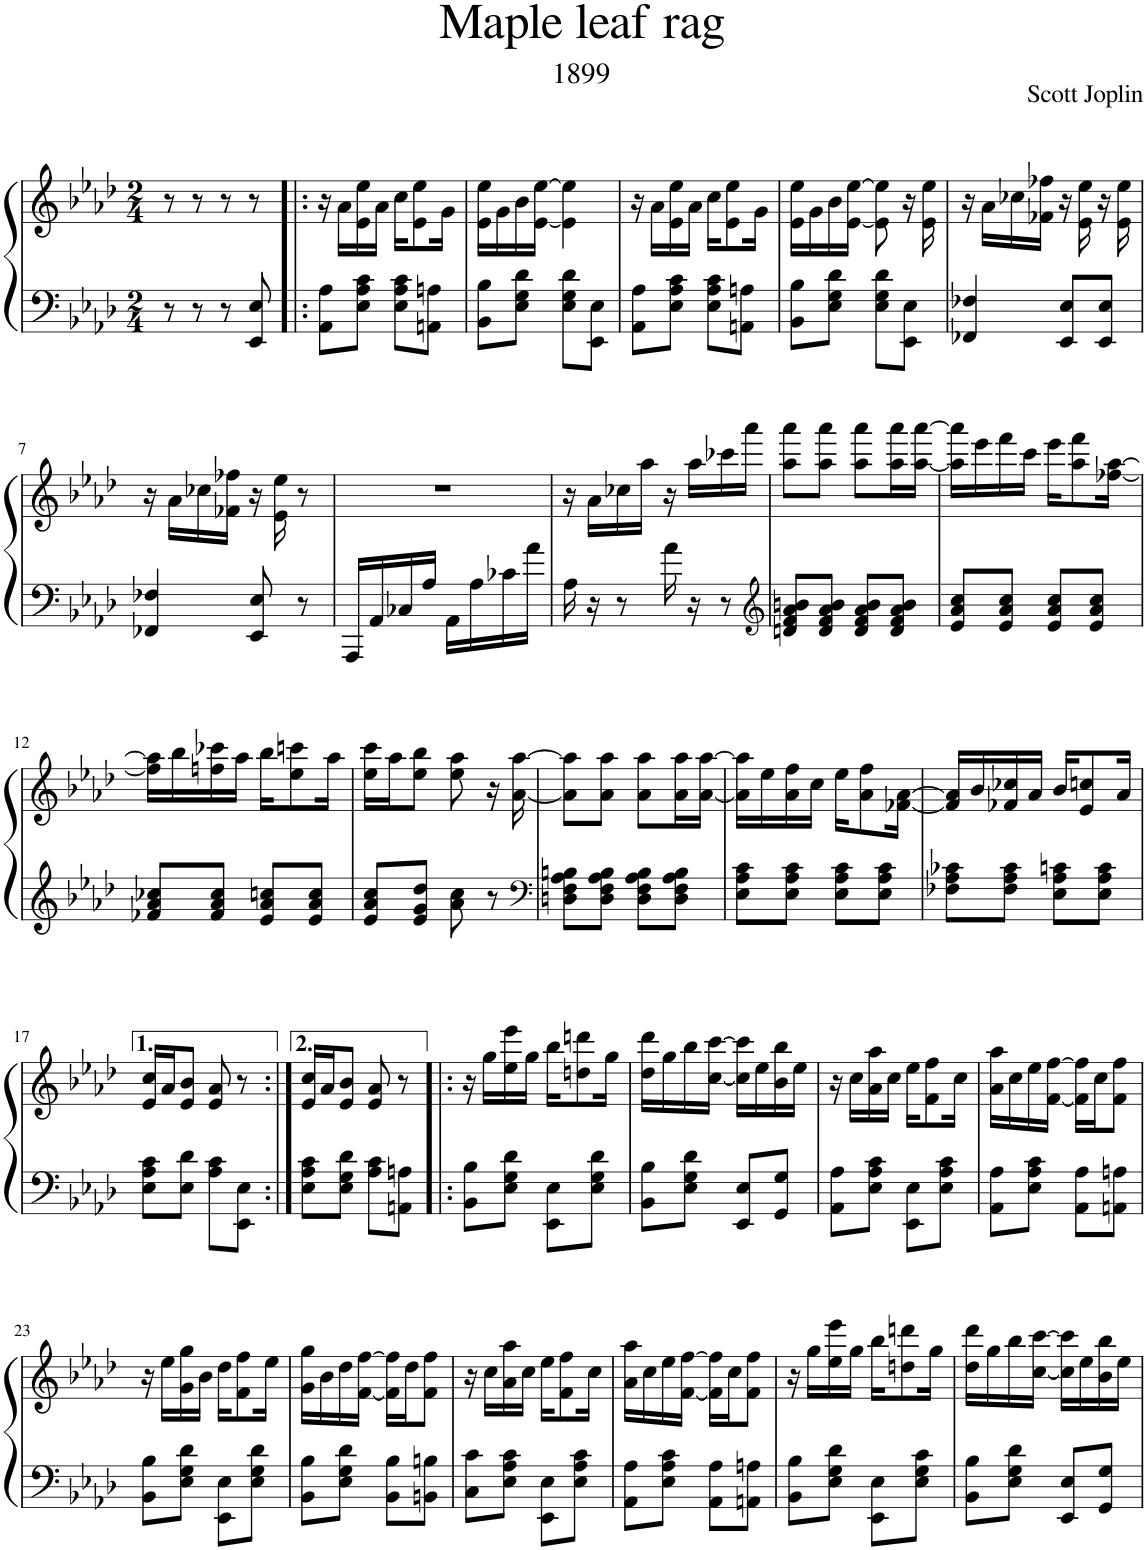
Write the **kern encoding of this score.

**kern	**kern
*part1	*part1
*staff2	*staff1
*I"Piano	*
*I'Pno.	*
*clefF4	*clefG2
*k[b-e-a-d-]	*k[b-e-a-d-]
*M2/4	*M2/4
=1	=1
8r	8r
8r	8r
8r	8r
8EE-/ 8E-/	8r
=2!|:	=2!|:
8AA-\ 8A-\L	16r
.	16a-\LL
8E-\ 8A-\ 8c\J	16e-\ 16ee-\
.	16a-\JJ
8E-\ 8A-\ 8c\L	16cc\KL
.	8e-\ 8ee-\
8AAn\ 8An\J	.
.	16g\Jk
=3	=3
8BB-\ 8B-\L	16e-\ 16ee-\LL
.	16g\
8E-\ 8G\ 8d-\J	16b-\
.	[16e-\ [16ee-\JJ
8E-\ 8G\ 8d-\L	4e-\] 4ee-\]
8EE-\ 8E-\J	.
=4	=4
8AA-\ 8A-\L	16r
.	16a-\LL
8E-\ 8A-\ 8c\J	16e-\ 16ee-\
.	16a-\JJ
8E-\ 8A-\ 8c\L	16cc\KL
.	8e-\ 8ee-\
8AAn\ 8An\J	.
.	16g\Jk
=5	=5
8BB-\ 8B-\L	16e-\ 16ee-\LL
.	16g\
8E-\ 8G\ 8d-\J	16b-\
.	[16e-\ [16ee-\JJ
8E-\ 8G\ 8d-\L	8e-\] 8ee-\]
8EE-\ 8E-\J	16r
.	16e-\ 16ee-\
=6	=6
4FF-X/ 4F-X/	16r
.	16a-\LL
.	16cc-X\
.	16f-X\ 16ff-X\JJ
8EE-/ 8E-/L	16r
.	16e-\ 16ee-\
8EE-/ 8E-/J	16r
.	16e-\ 16ee-\
!!LO:LB:g=z
=7	=7
4FF-X/ 4F-X/	16r
.	16a-\LL
.	16cc-X\
.	16f-X\ 16ff-X\JJ
8EE-/ 8E-/	16r
.	16e-\ 16ee-\
8r	8r
=8	=8
16AAA-/LL	2r
16AA-/	.
16C-X/	.
16A-/JJ	.
16AA-\LL	.
16A-\	.
16c-X\	.
16a-\JJ	.
=9	=9
16A-\	16r
16r	16a-\LL
8r	16cc-X\
.	16aa-\JJ
16a-\	16r
16r	16aa-\LL
8r	16ccc-X\
.	16aaa-\JJ
=10	=10
*clefG2	*
8dn/ 8f/ 8a-/ 8bn/L	8aa-\ 8aaa-\L
8d/ 8f/ 8a-/ 8b/J	8aa-\ 8aaa-\J
8d/ 8f/ 8a-/ 8b/L	8aa-\ 8aaa-\L
8d/ 8f/ 8a-/ 8b/J	16aa-\ 16aaa-\L
.	[16aa-\ [16aaa-\JJ
=11	=11
8e-/ 8a-/ 8cc/L	16aa-\] 16aaa-\]LL
.	16eee-\
8e-/ 8a-/ 8cc/J	16fff\
.	16ccc\JJ
8e-/ 8a-/ 8cc/L	16eee-\KL
.	8aa-\ 8fff\
8e-/ 8a-/ 8cc/J	.
.	[16ff-X\ [16aa-\Jk
!!LO:LB:g=z
=12	=12
8f-X/ 8a-/ 8cc-X/L	16ff-\] 16aa-\]LL
.	16bb-\
8f-/ 8a-/ 8cc-/J	16ffn\ 16ccc-X\
.	16aa-\JJ
8e-/ 8a-/ 8ccn/L	16bb-\KL
.	8ee-\ 8cccn\
8e-/ 8a-/ 8cc/J	.
.	16aa-\Jk
=13	=13
8e-/ 8a-/ 8cc/L	16ee-\ 16ccc\LL
.	16aa-\J
8e-/ 8g/ 8dd-/J	8ee-\ 8bb-\J
8a-\ 8cc\	8ee-\ 8aa-\
8r	16r
.	[16a-\ [16aa-\
=14	=14
*clefF4	*
8Dn\ 8F\ 8A-\ 8Bn\L	8a-\] 8aa-\]L
8D\ 8F\ 8A-\ 8B\J	8a-\ 8aa-\J
8D\ 8F\ 8A-\ 8B\L	8a-\ 8aa-\L
8D\ 8F\ 8A-\ 8B\J	16a-\ 16aa-\L
.	[16a-\ [16aa-\JJ
=15	=15
8E-\ 8A-\ 8c\L	16a-\] 16aa-\]LL
.	16ee-\
8E-\ 8A-\ 8c\J	16a-\ 16ff\
.	16cc\JJ
8E-\ 8A-\ 8c\L	16ee-\KL
.	8a-\ 8ff\
8E-\ 8A-\ 8c\J	.
.	[16f-X\ [16a-\Jk
=16	=16
8F-X\ 8A-\ 8c-X\L	16f-/] 16a-/]LL
.	16b-/
8F-\ 8A-\ 8c-\J	16f-X/ 16cc-X/
.	16a-/JJ
8E-\ 8A-\ 8cn\L	16b-/KL
.	8e-/ 8ccn/
8E-\ 8A-\ 8c\J	.
.	16a-/Jk
!!LO:LB:g=z
=17	=17
8E-\ 8A-\ 8c\L	16e-/ 16cc/LL
.	16a-/J
8E-\ 8d-\J	8e-/ 8b-/J
8A-\ 8c\L	8e-/ 8a-/
8EE-\ 8E-\J	8r
=18:|!	=18:|!
8E-\ 8A-\ 8c\L	16e-/ 16cc/LL
.	16a-/J
8E-\ 8G\ 8d-\J	8e-/ 8b-/J
8A-\ 8c\L	8e-/ 8a-/
8AAn\ 8An\J	8r
=19!|:	=19!|:
8BB-\ 8B-\L	16r
.	16gg\LL
8E-\ 8G\ 8d-\J	16ee-\ 16eee-\
.	16gg\JJ
8EE-\ 8E-\L	16bb-\KL
.	8ddn\ 8dddn\
8E-\ 8G\ 8d-\J	.
.	16gg\Jk
=20	=20
8BB-\ 8B-\L	16dd-\ 16ddd-\LL
.	16gg\
8E-\ 8G\ 8d-\J	16bb-\
.	[16cc\ [16ccc\JJ
8EE-/ 8E-/L	16cc\] 16ccc\]LL
.	16ee-\
8GG/ 8G/J	16b-\ 16bb-\
.	16ee-\JJ
=21	=21
8AA-\ 8A-\L	16r
.	16cc\LL
8E-\ 8A-\ 8c\J	16a-\ 16aa-\
.	16cc\JJ
8EE-\ 8E-\L	16ee-\KL
.	8f\ 8ff\
8E-\ 8A-\ 8c\J	.
.	16cc\Jk
=22	=22
8AA-\ 8A-\L	16a-\ 16aa-\LL
.	16cc\
8E-\ 8A-\ 8c\J	16ee-\
.	[16f\ [16ff\JJ
8AA-\ 8A-\L	16f\] 16ff\]LL
.	16cc\J
8AAn\ 8An\J	8f\ 8ff\J
!!LO:LB:g=z
=23	=23
8BB-\ 8B-\L	16r
.	16ee-\LL
8E-\ 8G\ 8d-\J	16g\ 16gg\
.	16b-\JJ
8EE-\ 8E-\L	16dd-\KL
.	8f\ 8ff\
8E-\ 8G\ 8d-\J	.
.	16ee-\Jk
=24	=24
8BB-\ 8B-\L	16g\ 16gg\LL
.	16b-\
8E-\ 8G\ 8d-\J	16dd-\
.	[16f\ [16ff\JJ
8BB-\ 8B-\L	16f\] 16ff\]LL
.	16dd-\J
8BBn\ 8Bn\J	8f\ 8ff\J
=25	=25
8C\ 8c\L	16r
.	16cc\LL
8E-\ 8A-\ 8c\J	16a-\ 16aa-\
.	16cc\JJ
8EE-\ 8E-\L	16ee-\KL
.	8f\ 8ff\
8E-\ 8A-\ 8c\J	.
.	16cc\Jk
=26	=26
8AA-\ 8A-\L	16a-\ 16aa-\LL
.	16cc\
8E-\ 8A-\ 8c\J	16ee-\
.	[16f\ [16ff\JJ
8AA-\ 8A-\L	16f\] 16ff\]LL
.	16cc\J
8AAn\ 8An\J	8f\ 8ff\J
=27	=27
8BB-\ 8B-\L	16r
.	16gg\LL
8E-\ 8G\ 8d-\J	16ee-\ 16eee-\
.	16gg\JJ
8EE-\ 8E-\L	16bb-\KL
.	8ddn\ 8dddn\
8E-\ 8G\ 8c\J	.
.	16gg\Jk
=28	=28
8BB-\ 8B-\L	16dd-\ 16ddd-\LL
.	16gg\
8E-\ 8G\ 8d-\J	16bb-\
.	[16cc\ [16ccc\JJ
8EE-/ 8E-/L	16cc\] 16ccc\]LL
.	16ee-\
8GG/ 8G/J	16b-\ 16bb-\
.	16ee-\JJ
=	=
*-	*-
